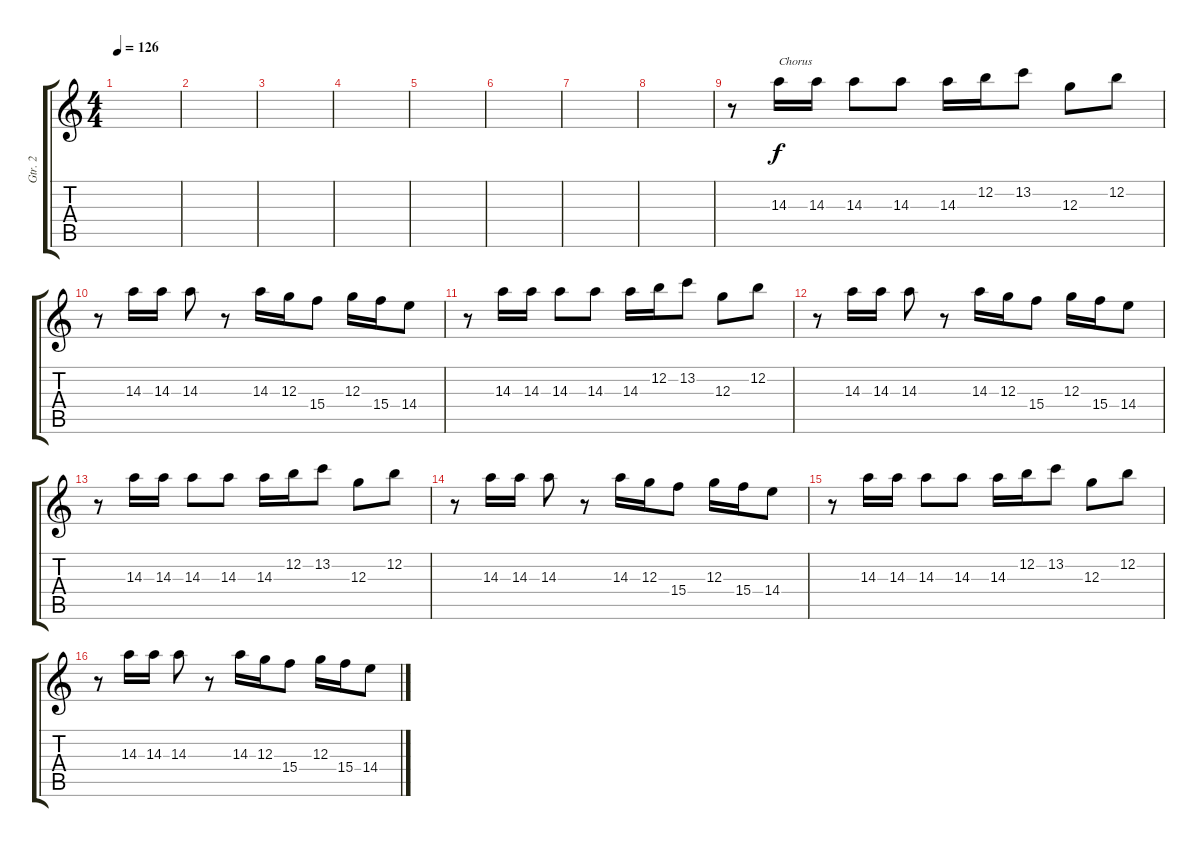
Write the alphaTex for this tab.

\track ("Gtr. 2" "Gtr. 2") {instrument distortionguitar}
\staff {score tabs}
\tuning (E4 B3 G3 D3 A2 E2) {hide}
\ts (4 4)
\tempo 126
\clef g2
\ks c
|
|
|
|
|
|
|
|
r.8 14.3.16{txt "Chorus"} 14.3.16 14.3.8 14.3.8 14.3.16 12.2.16 13.2.8 12.3.8 12.2.8 |
r.8 14.3.16 14.3.16 14.3.8 r.8 14.3.16 12.3.16 15.4.8 12.3.16 15.4.16 14.4.8 |
r.8 14.3.16 14.3.16 14.3.8 14.3.8 14.3.16 12.2.16 13.2.8 12.3.8 12.2.8 |
r.8 14.3.16 14.3.16 14.3.8 r.8 14.3.16 12.3.16 15.4.8 12.3.16 15.4.16 14.4.8 |
r.8 14.3.16 14.3.16 14.3.8 14.3.8 14.3.16 12.2.16 13.2.8 12.3.8 12.2.8 |
r.8 14.3.16 14.3.16 14.3.8 r.8 14.3.16 12.3.16 15.4.8 12.3.16 15.4.16 14.4.8 |
r.8 14.3.16 14.3.16 14.3.8 14.3.8 14.3.16 12.2.16 13.2.8 12.3.8 12.2.8 |
r.8 14.3.16 14.3.16 14.3.8 r.8 14.3.16 12.3.16 15.4.8 12.3.16 15.4.16 14.4.8
